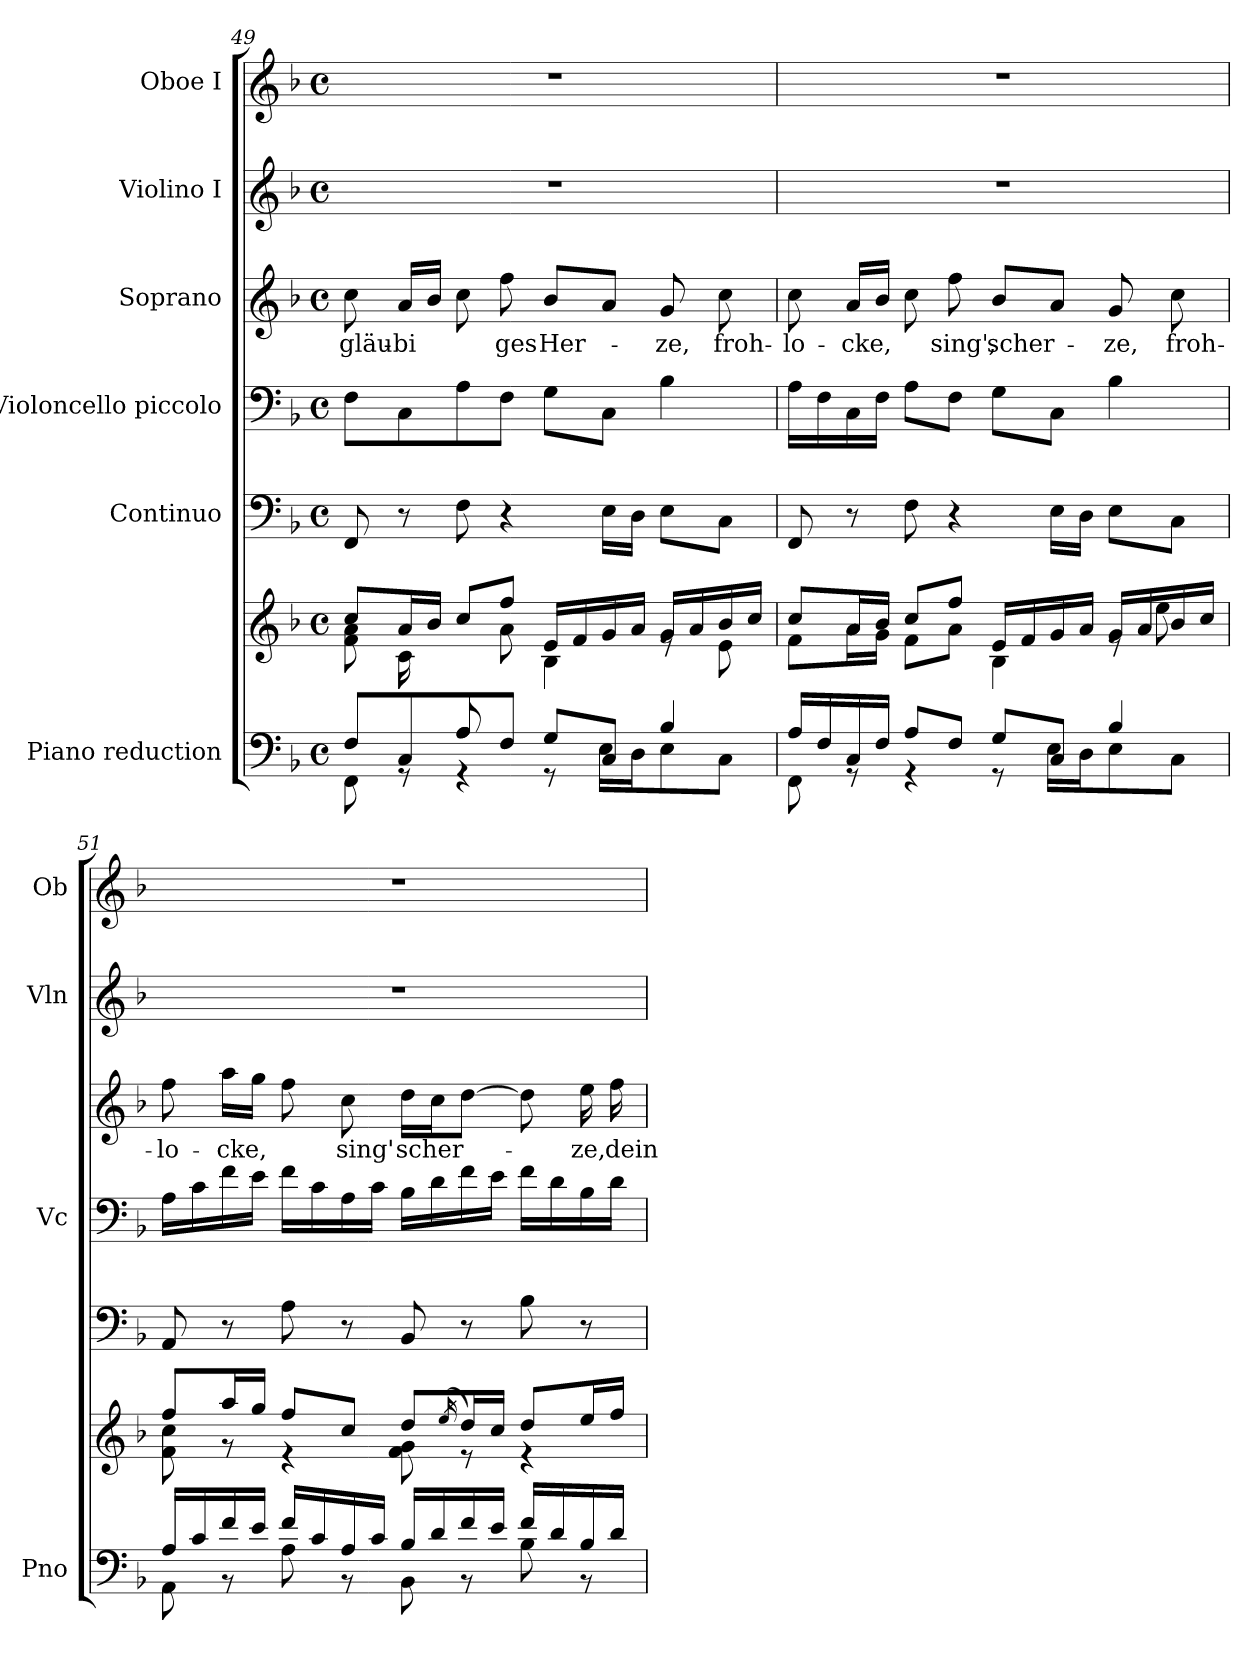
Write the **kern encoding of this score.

**kern	**kern	**kern	**kern	**kern	**text	**kern	**kern
*part6	*part6	*part5	*part4	*part3	*part3	*part2	*part1
*staff7	*staff6	*staff5	*staff4	*staff3	*staff3	*staff2	*staff1
*I"Piano reduction	*	*I"Continuo	*I"Violoncello piccolo	*I"Soprano	*	*I"Violino I	*I"Oboe I
*I'Pno	*	*	*I'Vc	*	*	*I'Vln	*I'Ob
!!LO:PB:g=z
*clefF4	*clefG2	*clefF4	*clefF4	*clefG2	*	*clefG2	*clefG2
*k[b-]	*k[b-]	*k[b-]	*k[b-]	*k[b-]	*	*k[b-]	*k[b-]
*M4/4	*M4/4	*M4/4	*M4/4	*M4/4	*	*M4/4	*M4/4
*met(c)	*met(c)	*met(c)	*met(c)	*met(c)	*	*met(c)	*met(c)
=49	=49	=49	=49	=49	=49	=49	=49
*^	*^	*	*	*	*	*	*
*	*^	*	*	*	*	*	*	*	*
!	!	!	!	!	!	!	!	!LO:LY:b	!	!
8.ryy	8F/L	8FF\	8cc/L	8f\ 8a\L	8FF/	8F\L	8cc\	gläu-	1r	1r
!	!	!	!	!	!	!	!	!LO:LY:b	!	!
.	8C/	8rGG	16a/L	16c\L	8r	8C\	16a/LL	bi	.	.
16B-/JJ	.	.	16b-/JJ	8.ryy	.	.	16b-/JJ	.	.	.
8A/L	8A\	4rGG	8cc/L	.	8F\	8A\	8cc\	.	.	.
!	!	!	!	!	!	!	!	!LO:LY:b	!	!
2ryy	8F\J	.	8ff/J	8a\J	4r	8F\J	8ff\	ges	.	.
!	!	!	!	!	!	!	!	!LO:LY:b	!	!
.	8G/L	8rGG	16e/LL	4B-\	.	8G\L	8b-/L	Her-	.	.
.	.	.	16f/	.	.	.	.	.	.	.
.	8C/J	16E\LL	16g/	.	16E\LL	8C\J	8a/J	.	.	.
.	.	16D\J	16a/JJ	.	16D\JJ	.	.	.	.	.
!	!	!	!	!	!	!	!	!LO:LY:b	!	!
.	4B-/	8E\	16g/LL	8re	8E\L	4B-\	8g/	-ze,	.	.
.	.	.	16a/	.	.	.	.	.	.	.
!	!	!	!	!	!	!	!	!LO:LY:b	!	!
8ryy	.	8C\J	16b-/	8e\	8C\J	.	8cc\	froh-	.	.
.	.	.	16cc/JJ	.	.	.	.	.	.	.
*	*v	*v	*	*	*	*	*	*	*	*
=50	=50	=50	=50	=50	=50	=50	=50	=50	=50
!	!	!	!	!	!	!	!LO:LY:b	!	!
16A/LL	8FF\	8cc/L	8f\L	8FF/	16A\LL	8cc\	-lo-	1r	1r
16F/	.	.	.	.	16F\	.	.	.	.
!	!	!	!	!	!	!	!LO:LY:b	!	!
16C/	8rGG	16a/L	16a\L	8r	16C\	16a/LL	-cke,	.	.
16F/JJ	.	16b-/JJ	16g\JJ	.	16F\JJ	16b-/JJ	.	.	.
8A/L	4rGG	8cc/L	8f\L	8F\	8A\L	8cc\	.	.	.
!	!	!	!	!	!	!	!LO:LY:b	!	!
8F/J	.	8ff/J	8a\J	4r	8F\J	8ff\	sing',	.	.
!	!	!	!	!	!	!	!LO:LY:b	!	!
8G/L	8rGG	16e/LL	4B-\	.	8G\L	8b-/L	scher-	.	.
.	.	16f/	.	.	.	.	.	.	.
8C/J	16E\LL	16g/	.	16E\LL	8C\J	8a/J	.	.	.
.	16D\J	16a/JJ	.	16D\JJ	.	.	.	.	.
!	!	!	!	!	!	!	!LO:LY:b	!	!
4B-/	8E\	16g/LL	8re	8E\L	4B-\	8g/	-ze,	.	.
.	.	16a/	.	.	.	.	.	.	.
!	!	!	!	!	!	!	!LO:LY:b	!	!
.	8C\J	16b-/	8ee\	8C\J	.	8cc\	froh-	.	.
.	.	16cc/JJ	.	.	.	.	.	.	.
=51	=51	=51	=51	=51	=51	=51	=51	=51	=51
!	!	!	!	!	!	!	!LO:LY:b	!	!
16A/LL	8AA\	8ff/L	8f\ 8cc\	8AA/	16A\LL	8ff\	lo-	1r	1r
16c/	.	.	.	.	16c\	.	.	.	.
!	!	!	!	!	!	!	!LO:LY:b	!	!
16f/	8r	16aa/L	8r	8r	16f\	16aa\LL	cke,	.	.
16e/JJ	.	16gg/JJ	.	.	16e\JJ	16gg\JJ	.	.	.
16f/LL	8A\	8ff/L	4r	8A\	16f\LL	8ff\	.	.	.
16c/	.	.	.	.	16c\	.	.	.	.
!	!	!	!	!	!	!	!LO:LY:b	!	!
16A/	8r	8cc/J	.	8r	16A\	8cc\	sing'	.	.
16c/JJ	.	.	.	.	16c\JJ	.	.	.	.
!	!	!	!	!	!	!	!LO:LY:b	!	!
16B-/LL	8BB-\	8dd/L	8f\ 8g\	8BB-/	16B-\LL	16dd\LL	scher-	.	.
16d/	.	.	.	.	16d\	16cc\J	.	.	.
.	.	(<16qee/	.	.	.	.	.	.	.
16f/	8r	16dd/L)	8r	8r	16f\	[8dd\J	.	.	.
16e/JJ	.	16cc/JJ	.	.	16e\JJ	.	.	.	.
16f/LL	8B-\	8dd/L	4r	8B-\	16f\LL	8dd\]	.	.	.
16d/	.	.	.	.	16d\	.	.	.	.
!	!	!	!	!	!	!	!LO:LY:b	!	!
16B-/	8r	16ee/L	.	8r	16B-\	16ee\	-ze,	.	.
!	!	!	!	!	!	!	!LO:LY:b	!	!
16d/JJ	.	16ff/JJ	.	.	16d\JJ	16ff\	dein	.	.
*v	*v	*	*	*	*	*	*	*	*
*	*v	*v	*	*	*	*	*	*
=	=	=	=	=	=	=	=
*-	*-	*-	*-	*-	*-	*-	*-
